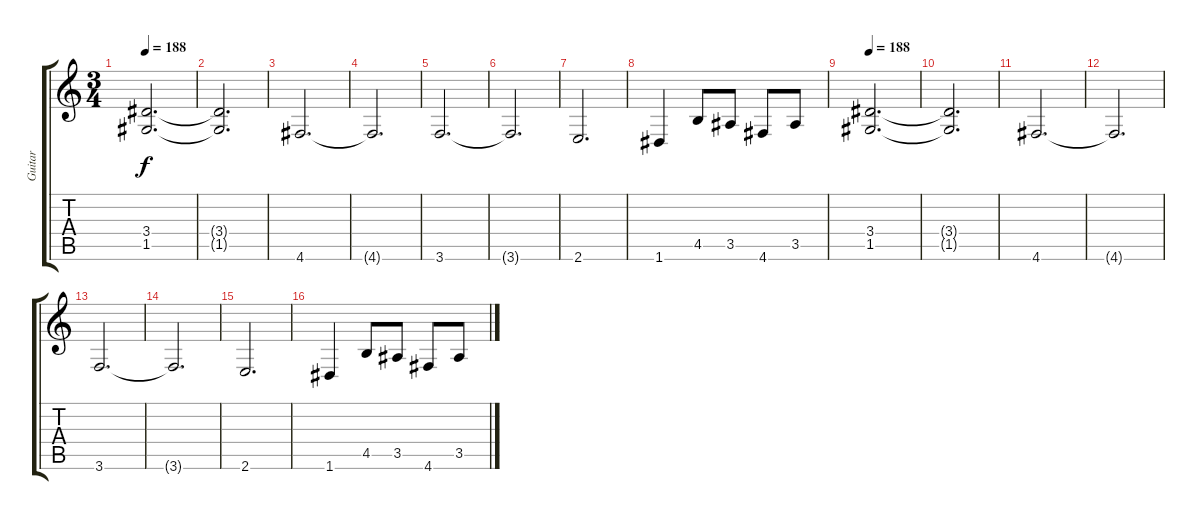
\track ("Guitar" "Guitar") {instrument distortionguitar}
\staff {score tabs}
\tuning (D4 A3 F3 C3 G2 D2) {hide}
\ts (3 4)
\tempo 188
\clef g2
\ks c
(3.4 1.5).2{d dy f} |
(3.4{t} 1.5{t}).2{d} |
4.6.2{d} |
4.6{t}.2{d} |
3.6.2{d} |
3.6{t}.2{d} |
2.6.2{d} |
1.6.4 4.5.8 3.5.8 4.6.8 3.5.8 |
\tempo 188
(3.4 1.5).2{d} |
(3.4{t} 1.5{t}).2{d} |
4.6.2{d} |
4.6{t}.2{d} |
3.6.2{d} |
3.6{t}.2{d} |
2.6.2{d} |
1.6.4 4.5.8 3.5.8 4.6.8 3.5.8
